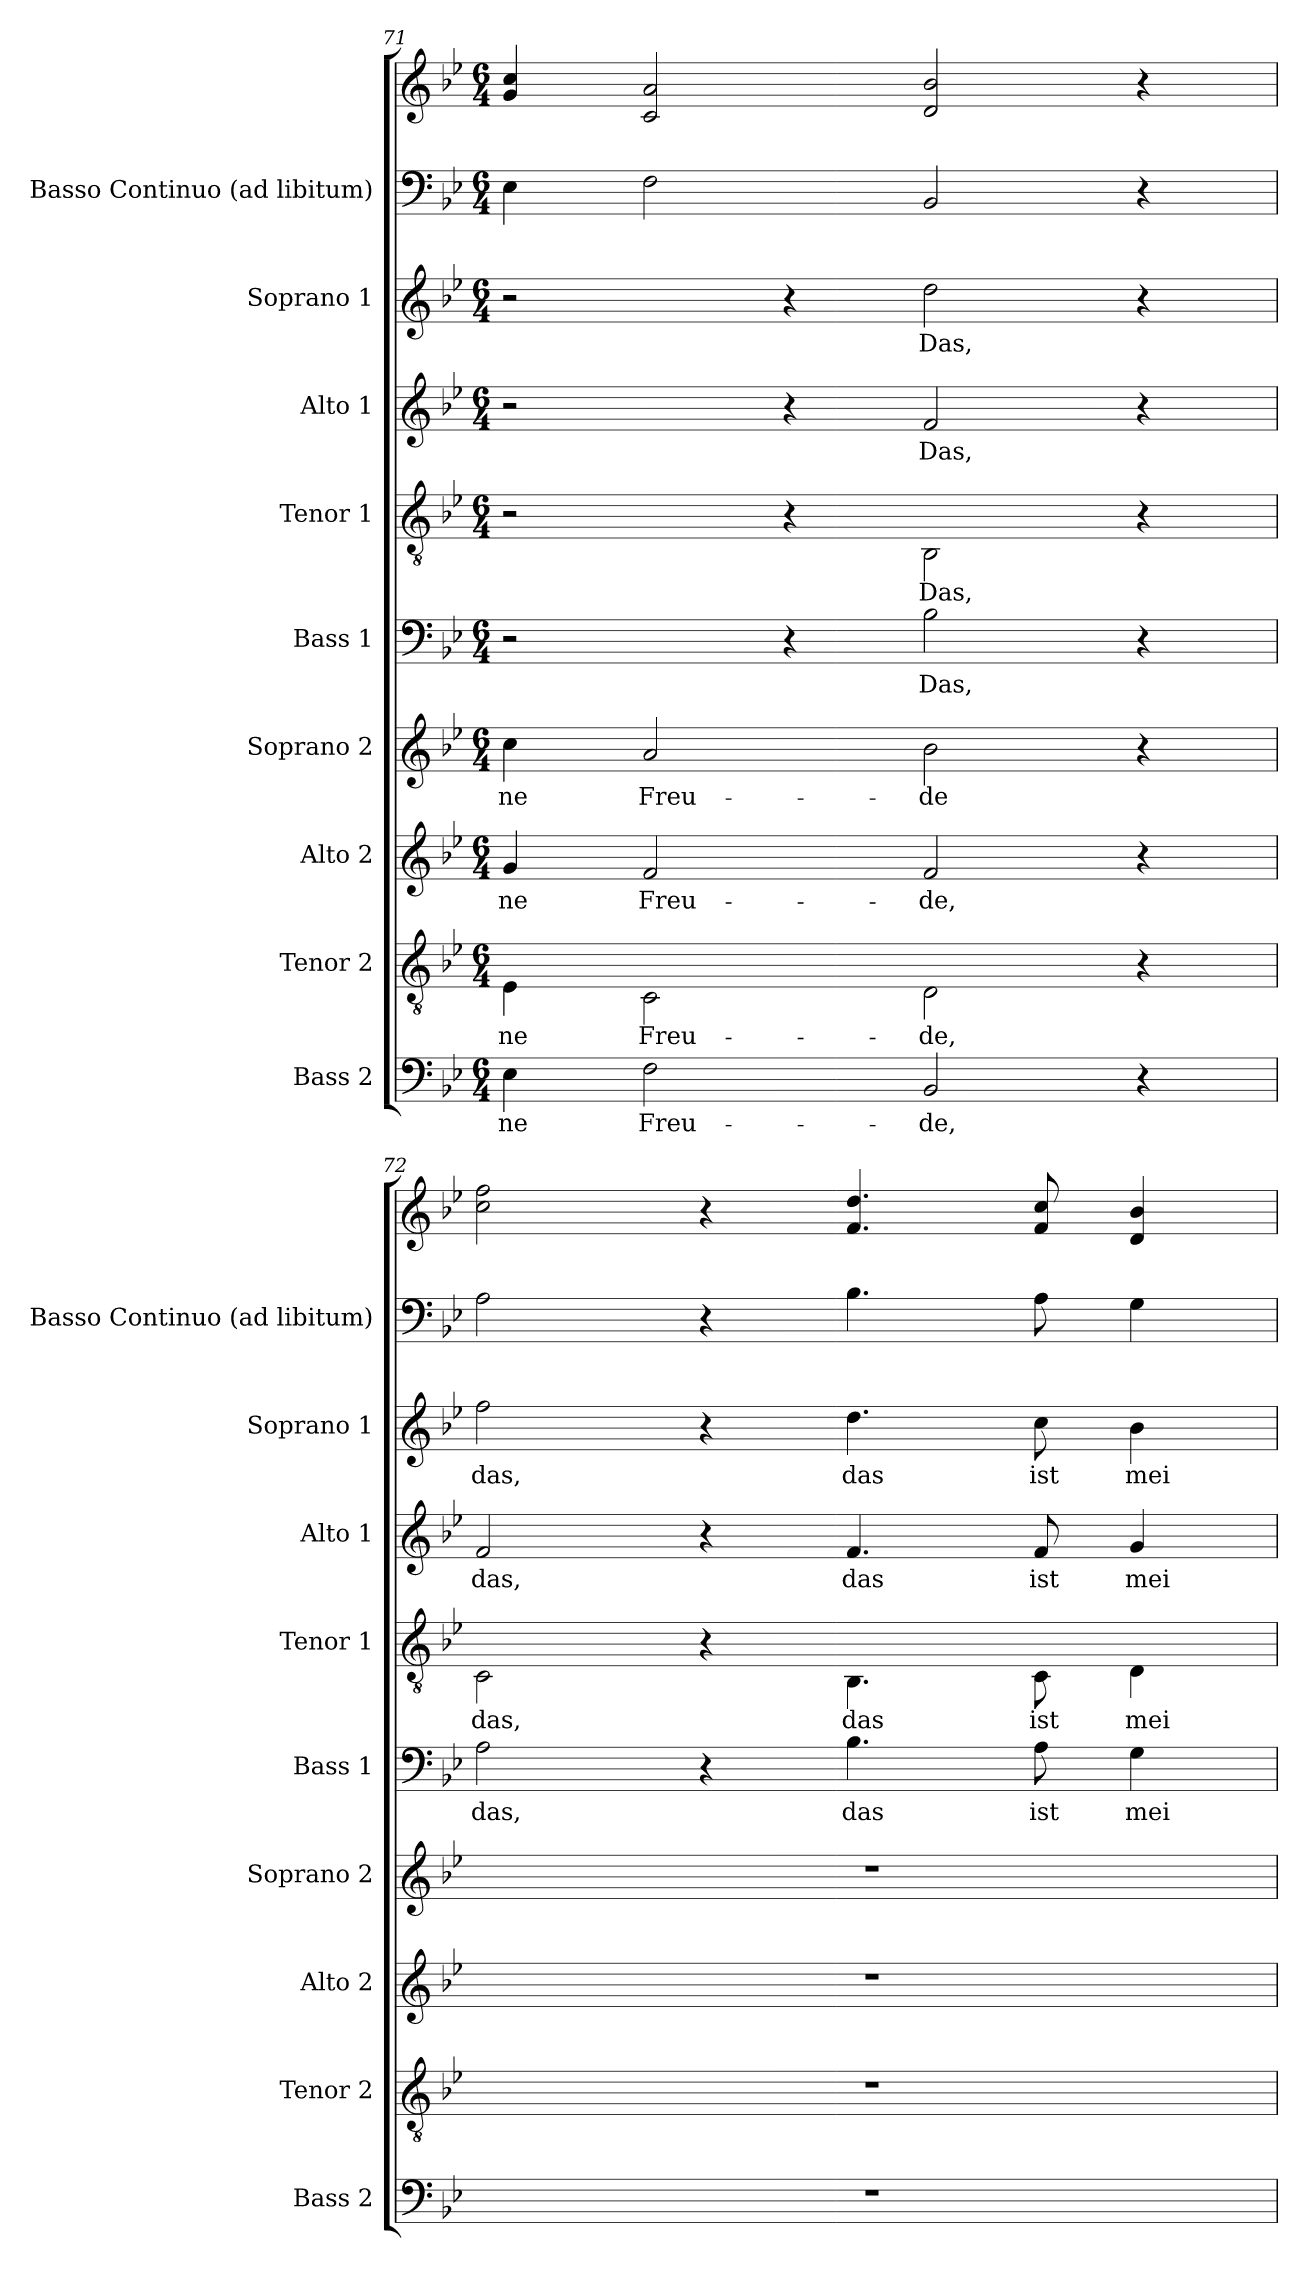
**kern	**text	**kern	**text	**kern	**text	**kern	**text	**kern	**text	**kern	**text	**kern	**text	**kern	**text	**kern	**kern
*part9	*part9	*part8	*part8	*part7	*part7	*part6	*part6	*part5	*part5	*part4	*part4	*part3	*part3	*part2	*part2	*part1	*part1
*staff10	*staff10	*staff9	*staff9	*staff8	*staff8	*staff7	*staff7	*staff6	*staff6	*staff5	*staff5	*staff4	*staff4	*staff3	*staff3	*staff2	*staff1
*I"Bass 2	*	*I"Tenor 2	*	*I"Alto 2	*	*I"Soprano 2	*	*I"Bass 1	*	*I"Tenor 1	*	*I"Alto 1	*	*I"Soprano 1	*	*I"Basso Continuo    (ad libitum)	*
*I'Bass 2	*	*I'Tenor 2	*	*I'Alto 2	*	*I'Soprano 2	*	*I'Bass 1	*	*I'Tenor 1	*	*I'Alto 1	*	*I'Soprano 1	*	*I'Basso Continuo    (ad libitum)	*
!!LO:PB:g=z
*clefF4	*	*clefGv2	*	*clefG2	*	*clefG2	*	*clefF4	*	*clefGv2	*	*clefG2	*	*clefG2	*	*clefF4	*clefG2
*k[b-e-]	*	*k[b-e-]	*	*k[b-e-]	*	*k[b-e-]	*	*k[b-e-]	*	*k[b-e-]	*	*k[b-e-]	*	*k[b-e-]	*	*k[b-e-]	*k[b-e-]
*B-:	*	*B-:	*	*B-:	*	*B-:	*	*B-:	*	*B-:	*	*B-:	*	*B-:	*	*B-:	*B-:
*M6/4	*	*M6/4	*	*M6/4	*	*M6/4	*	*M6/4	*	*M6/4	*	*M6/4	*	*M6/4	*	*M6/4	*M6/4
=71	=71	=71	=71	=71	=71	=71	=71	=71	=71	=71	=71	=71	=71	=71	=71	=71	=71
!	!LO:LY:b:color=#000000	!	!	!	!	!	!	!	!	!	!	!	!	!	!	!	!
!	!	!	!LO:LY:b:color=#000000	!	!	!	!	!	!	!	!	!	!	!	!	!	!
!	!	!	!	!	!LO:LY:b:color=#000000	!	!	!	!	!	!	!	!	!	!	!	!
!	!	!	!	!	!	!	!LO:LY:b:color=#000000	!	!	!	!	!	!	!	!	!	!
4E-i\	-ne	4E-i\	-ne	4gi/	-ne	4cci\	-ne	2r	.	2r	.	2r	.	2r	.	4E-i\	4gi/ 4cci
!	!LO:LY:b:color=#000000	!	!	!	!	!	!	!	!	!	!	!	!	!	!	!	!
!	!	!	!LO:LY:b:color=#000000	!	!	!	!	!	!	!	!	!	!	!	!	!	!
!	!	!	!	!	!LO:LY:b:color=#000000	!	!	!	!	!	!	!	!	!	!	!	!
!	!	!	!	!	!	!	!LO:LY:b:color=#000000	!	!	!	!	!	!	!	!	!	!
2Fi\	Freu-	2Ci\	Freu-	2fi/	Freu-	2ai/	Freu-	.	.	.	.	.	.	.	.	2Fi\	2ci/ 2ai
.	.	.	.	.	.	.	.	4r	.	4r	.	4r	.	4r	.	.	.
!	!LO:LY:b:color=#000000	!	!	!	!	!	!	!	!	!	!	!	!	!	!	!	!
!	!	!	!LO:LY:b:color=#000000	!	!	!	!	!	!	!	!	!	!	!	!	!	!
!	!	!	!	!	!LO:LY:b:color=#000000	!	!	!	!	!	!	!	!	!	!	!	!
!	!	!	!	!	!	!	!LO:LY:b:color=#000000	!	!	!	!	!	!	!	!	!	!
!	!	!	!	!	!	!	!	!	!LO:LY:b:color=#000000	!	!	!	!	!	!	!	!
!	!	!	!	!	!	!	!	!	!	!	!LO:LY:b:color=#000000	!	!	!	!	!	!
!	!	!	!	!	!	!	!	!	!	!	!	!	!LO:LY:b:color=#000000	!	!	!	!
!	!	!	!	!	!	!	!	!	!	!	!	!	!	!	!LO:LY:b:color=#000000	!	!
2BB-i/	-de,	2Di\	-de,	2fi/	-de,	2b-i\	-de	2B-i\	Das,	2BB-i\	Das,	2fi/	Das,	2ddi\	Das,	2BB-i/	2di/ 2b-i
4r	.	4r	.	4r	.	4r	.	4r	.	4r	.	4r	.	4r	.	4r	4r
=72	=72	=72	=72	=72	=72	=72	=72	=72	=72	=72	=72	=72	=72	=72	=72	=72	=72
!LO:N:vis=1	!	!LO:N:vis=1	!	!LO:N:vis=1	!	!LO:N:vis=1	!	!	!	!	!	!	!	!	!	!	!
!	!	!	!	!	!	!	!	!	!LO:LY:b:color=#000000	!	!	!	!	!	!	!	!
!	!	!	!	!	!	!	!	!	!	!	!LO:LY:b:color=#000000	!	!	!	!	!	!
!	!	!	!	!	!	!	!	!	!	!	!	!	!LO:LY:b:color=#000000	!	!	!	!
!	!	!	!	!	!	!	!	!	!	!	!	!	!	!	!LO:LY:b:color=#000000	!	!
1.r	.	1.r	.	1.r	.	1.r	.	2Ai\	das,	2Ci\	das,	2fi/	das,	2ffi\	das,	2Ai\	2cci\ 2ffi
.	.	.	.	.	.	.	.	4r	.	4r	.	4r	.	4r	.	4r	4r
!	!	!	!	!	!	!	!	!	!LO:LY:b:color=#000000	!	!	!	!	!	!	!	!
!	!	!	!	!	!	!	!	!	!	!	!LO:LY:b:color=#000000	!	!	!	!	!	!
!	!	!	!	!	!	!	!	!	!	!	!	!	!LO:LY:b:color=#000000	!	!	!	!
!	!	!	!	!	!	!	!	!	!	!	!	!	!	!	!LO:LY:b:color=#000000	!	!
.	.	.	.	.	.	.	.	4.B-i\	das	4.BB-i\	das	4.fi/	das	4.ddi\	das	4.B-i\	4.fi/ 4.ddi
!	!	!	!	!	!	!	!	!	!LO:LY:b:color=#000000	!	!	!	!	!	!	!	!
!	!	!	!	!	!	!	!	!	!	!	!LO:LY:b:color=#000000	!	!	!	!	!	!
!	!	!	!	!	!	!	!	!	!	!	!	!	!LO:LY:b:color=#000000	!	!	!	!
!	!	!	!	!	!	!	!	!	!	!	!	!	!	!	!LO:LY:b:color=#000000	!	!
.	.	.	.	.	.	.	.	8Ai\	ist	8Ci\	ist	8fi/	ist	8cci\	ist	8Ai\	8fi/ 8cci
!	!	!	!	!	!	!	!	!	!LO:LY:b:color=#000000	!	!	!	!	!	!	!	!
!	!	!	!	!	!	!	!	!	!	!	!LO:LY:b:color=#000000	!	!	!	!	!	!
!	!	!	!	!	!	!	!	!	!	!	!	!	!LO:LY:b:color=#000000	!	!	!	!
!	!	!	!	!	!	!	!	!	!	!	!	!	!	!	!LO:LY:b:color=#000000	!	!
.	.	.	.	.	.	.	.	4Gi\	mei-	4Di\	mei-	4gi/	mei-	4b-i\	mei-	4Gi\	4di/ 4b-i
=	=	=	=	=	=	=	=	=	=	=	=	=	=	=	=	=	=
*-	*-	*-	*-	*-	*-	*-	*-	*-	*-	*-	*-	*-	*-	*-	*-	*-	*-
